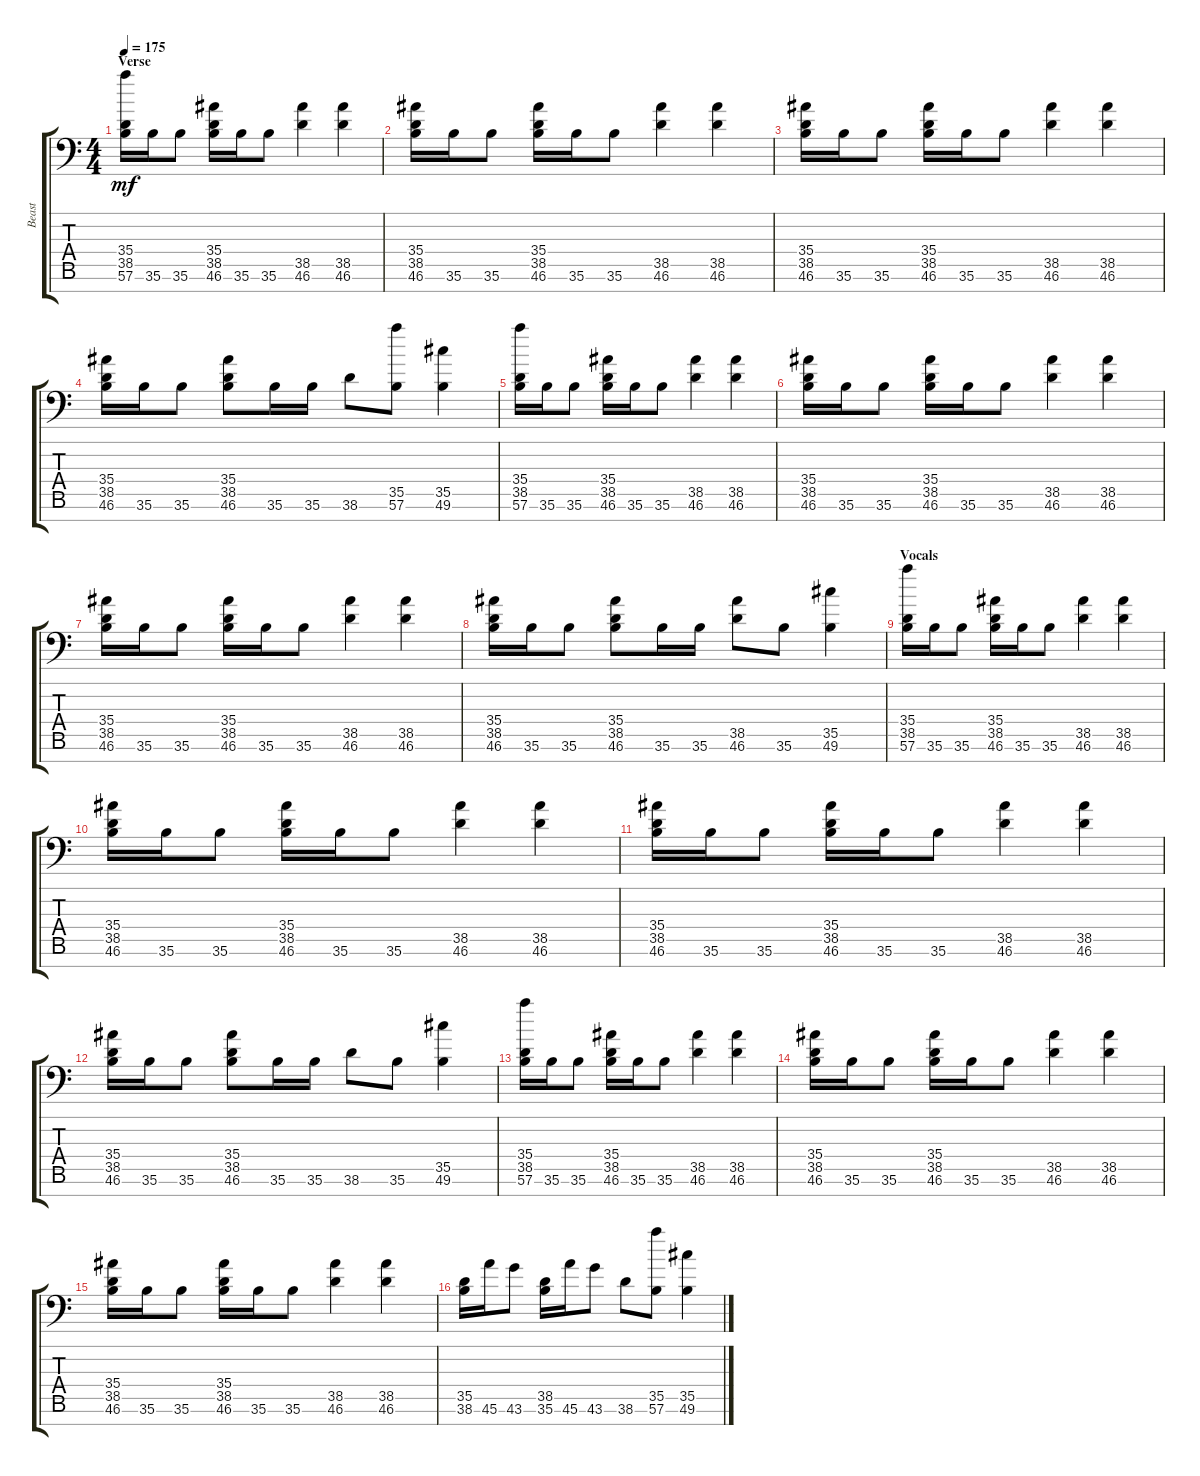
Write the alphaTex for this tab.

\track ("Beast" "Beast") {instrument acousticgrandpiano}
\staff {score tabs}
\tuning (C-1 C-1 C-1 C-1 C-1 C-1 C-1) {hide}
\ts (4 4)
\section ("" "Verse")
\tempo 175
\clef f4
\ks c
(35.4 38.5 57.6).16{dy mf} 35.6.16 35.6.8 (35.4 38.5 46.6).16 35.6.16 35.6.8 (38.5 46.6).4 (38.5 46.6).4 |
(35.4 38.5 46.6).16 35.6.16 35.6.8 (35.4 38.5 46.6).16 35.6.16 35.6.8 (38.5 46.6).4 (38.5 46.6).4 |
(35.4 38.5 46.6).16 35.6.16 35.6.8 (35.4 38.5 46.6).16 35.6.16 35.6.8 (38.5 46.6).4 (38.5 46.6).4 |
(35.4 38.5 46.6).16 35.6.16 35.6.8 (35.4 38.5 46.6).8 35.6.16 35.6.16 38.6.8 (35.5 57.6).8 (35.5 49.6).4 |
(35.4 38.5 57.6).16 35.6.16 35.6.8 (35.4 38.5 46.6).16 35.6.16 35.6.8 (38.5 46.6).4 (38.5 46.6).4 |
(35.4 38.5 46.6).16 35.6.16 35.6.8 (35.4 38.5 46.6).16 35.6.16 35.6.8 (38.5 46.6).4 (38.5 46.6).4 |
(35.4 38.5 46.6).16 35.6.16 35.6.8 (35.4 38.5 46.6).16 35.6.16 35.6.8 (38.5 46.6).4 (38.5 46.6).4 |
(35.4 38.5 46.6).16 35.6.16 35.6.8 (35.4 38.5 46.6).8 35.6.16 35.6.16 (38.5 46.6).8 35.6.8 (35.5 49.6).4 |
\section ("" "Vocals")
(35.4 38.5 57.6).16 35.6.16 35.6.8 (35.4 38.5 46.6).16 35.6.16 35.6.8 (38.5 46.6).4 (38.5 46.6).4 |
(35.4 38.5 46.6).16 35.6.16 35.6.8 (35.4 38.5 46.6).16 35.6.16 35.6.8 (38.5 46.6).4 (38.5 46.6).4 |
(35.4 38.5 46.6).16 35.6.16 35.6.8 (35.4 38.5 46.6).16 35.6.16 35.6.8 (38.5 46.6).4 (38.5 46.6).4 |
(35.4 38.5 46.6).16 35.6.16 35.6.8 (35.4 38.5 46.6).8 35.6.16 35.6.16 38.6.8 35.6.8 (35.5 49.6).4 |
(35.4 38.5 57.6).16 35.6.16 35.6.8 (35.4 38.5 46.6).16 35.6.16 35.6.8 (38.5 46.6).4 (38.5 46.6).4 |
(35.4 38.5 46.6).16 35.6.16 35.6.8 (35.4 38.5 46.6).16 35.6.16 35.6.8 (38.5 46.6).4 (38.5 46.6).4 |
(35.4 38.5 46.6).16 35.6.16 35.6.8 (35.4 38.5 46.6).16 35.6.16 35.6.8 (38.5 46.6).4 (38.5 46.6).4 |
(35.5 38.6).16 45.6.16 43.6.8 (38.5 35.6).16 45.6.16 43.6.8 38.6.8 (35.5 57.6).8 (35.5 49.6).4
